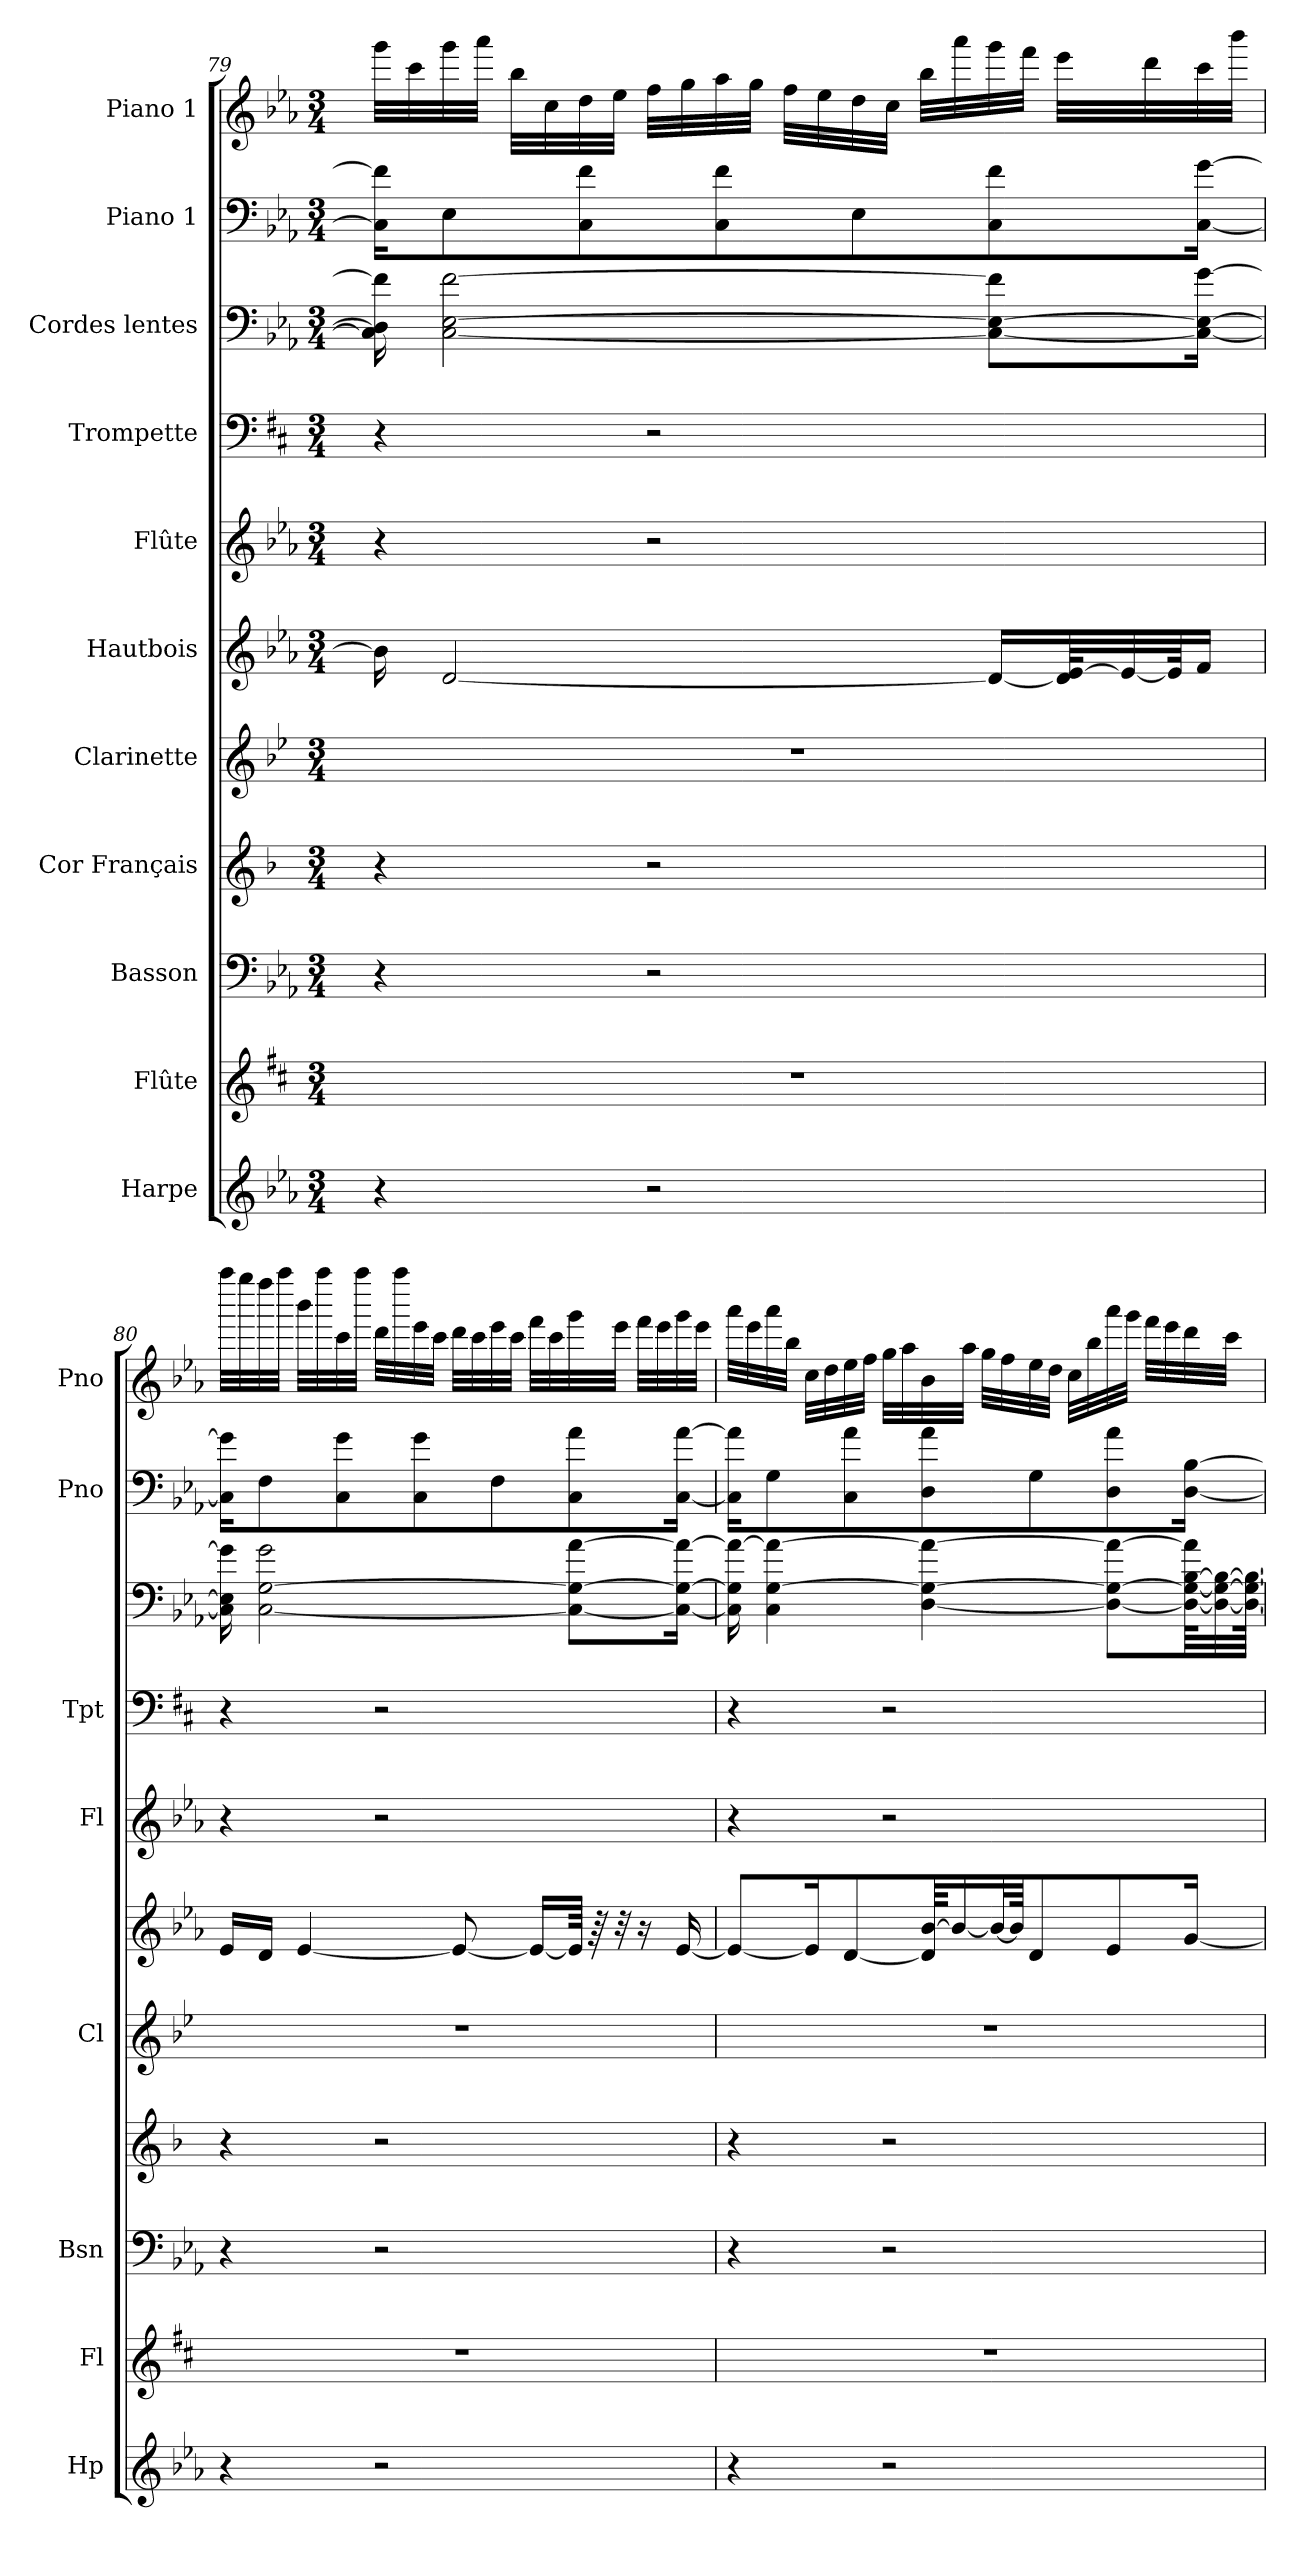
**kern	**kern	**kern	**kern	**kern	**kern	**kern	**kern	**kern	**kern	**kern
*part11	*part10	*part9	*part8	*part7	*part6	*part5	*part4	*part3	*part2	*part1
*staff11	*staff10	*staff9	*staff8	*staff7	*staff6	*staff5	*staff4	*staff3	*staff2	*staff1
*I"Harpe	*I"Flûte	*I"Basson	*I"Cor Français	*I"Clarinette	*I"Hautbois	*I"Flûte	*I"Trompette	*I"Cordes lentes	*I"Piano 1	*I"Piano 1
*I'Hp	*I'Fl	*I'Bsn	*	*I'Cl	*	*I'Fl	*I'Tpt	*	*I'Pno	*I'Pno
!!LO:PB:g=z
*clefG2	*clefG2	*clefF4	*clefG2	*clefG2	*clefG2	*clefG2	*clefF4	*clefF4	*clefF4	*clefG2
*	*	*	*ITrd4c7	*ITrd1c2	*	*	*ITrd1c2	*	*	*
*k[b-e-a-]	*k[f#c#]	*k[b-e-a-]	*k[b-e-]	*k[b-e-a-d-]	*k[b-e-a-]	*k[b-e-a-]	*k[]	*k[b-e-a-]	*k[b-e-a-]	*k[b-e-a-]
*E-:	*D:	*E-:	*B-:	*A-:	*E-:	*E-:	*C:	*E-:	*E-:	*E-:
*M3/4	*M3/4	*M3/4	*M3/4	*M3/4	*M3/4	*M3/4	*M3/4	*M3/4	*M3/4	*M3/4
=79	=79	=79	=79	=79	=79	=79	=79	=79	=79	=79
4r	2.r	4r	4r	2.r	16b-\]	4r	4r	16C\] 16D\] 16f\]	16C\] 16f\]KL	32ggg\LLL
.	.	.	.	.	.	.	.	.	.	32ccc\
.	.	.	.	.	[2d/	.	.	[2C\ [2E-\ [2f\	8E-\	32ggg\
.	.	.	.	.	.	.	.	.	.	32aaa-\JJJ
.	.	.	.	.	.	.	.	.	.	32bb-\LLL
.	.	.	.	.	.	.	.	.	.	32cc\
.	.	.	.	.	.	.	.	.	8C\ 8f\	32dd\
.	.	.	.	.	.	.	.	.	.	32ee-\JJJ
2r	.	2r	2r	.	.	2r	2r	.	.	32ff\LLL
.	.	.	.	.	.	.	.	.	.	32gg\
.	.	.	.	.	.	.	.	.	8C\ 8f\	32aa-\
.	.	.	.	.	.	.	.	.	.	32gg\JJJ
.	.	.	.	.	.	.	.	.	.	32ff\LLL
.	.	.	.	.	.	.	.	.	.	32ee-\
.	.	.	.	.	.	.	.	.	8E-\	32dd\
.	.	.	.	.	.	.	.	.	.	32cc\JJJ
.	.	.	.	.	.	.	.	.	.	32bb-\LLL
.	.	.	.	.	.	.	.	.	.	32aaa-\
.	.	.	.	.	16d/LL_	.	.	8C\_ 8E-\_ 8f\]L	8C\ 8f\	32ggg\
.	.	.	.	.	.	.	.	.	.	32fff\JJJ
.	.	.	.	.	64d/] [64e-/KL	.	.	.	.	32eee-\LLL
.	.	.	.	.	32e-/_	.	.	.	.	.
.	.	.	.	.	.	.	.	.	.	32ddd\
.	.	.	.	.	64e-/JK]	.	.	.	.	.
.	.	.	.	.	16f/JJ	.	.	16C\_ 16E-\_ [16g\Jk	[16C\ [16g\Jk	32ccc\
.	.	.	.	.	.	.	.	.	.	32bbb-\JJJ
!!LO:PB:g=z
=80	=80	=80	=80	=80	=80	=80	=80	=80	=80	=80
4r	2.r	4r	4r	2.r	16e-/LL	4r	4r	16C\] 16E-\] 16g\]	16C\] 16g\]KL	32aaaa-\LLL
.	.	.	.	.	.	.	.	.	.	32gggg\
.	.	.	.	.	16d/JJ	.	.	[2C\ [2G\ 2g\	8F\	32ffff\
.	.	.	.	.	.	.	.	.	.	32aaaa-\JJJ
.	.	.	.	.	[4e-/	.	.	.	.	32bbb-\LLL
.	.	.	.	.	.	.	.	.	.	32aaaa-\
.	.	.	.	.	.	.	.	.	8C\ 8g\	32ccc\
.	.	.	.	.	.	.	.	.	.	32aaaa-\JJJ
2r	.	2r	2r	.	.	2r	2r	.	.	32ddd\LLL
.	.	.	.	.	.	.	.	.	.	32aaaa-\
.	.	.	.	.	.	.	.	.	8C\ 8g\	32eee-\
.	.	.	.	.	.	.	.	.	.	32ccc\JJJ
.	.	.	.	.	8e-/_	.	.	.	.	32ddd\LLL
.	.	.	.	.	.	.	.	.	.	32ccc\
.	.	.	.	.	.	.	.	.	8F\	32eee-\
.	.	.	.	.	.	.	.	.	.	32ccc\JJJ
.	.	.	.	.	16e-/LL_	.	.	.	.	32fff\LLL
.	.	.	.	.	.	.	.	.	.	32ccc\
.	.	.	.	.	64e-/JJkk]	.	.	8C\_ 8G\_ [8a-\L	8C\ 8a-\	32ggg\
.	.	.	.	.	64r	.	.	.	.	.
.	.	.	.	.	32r	.	.	.	.	32eee-\JJJ
.	.	.	.	.	16r	.	.	.	.	32fff\LLL
.	.	.	.	.	.	.	.	.	.	32eee-\
.	.	.	.	.	[16e-/	.	.	16C\_ 16G\_ 16a-\_Jk	[16C\ [16a-\Jk	32ggg\
.	.	.	.	.	.	.	.	.	.	32eee-\JJJ
!!LO:PB:g=z
=81	=81	=81	=81	=81	=81	=81	=81	=81	=81	=81
4r	2.r	4r	4r	2.r	8e-/L_	4r	4r	16C\] 16G\] 16a-\_	16C\] 16a-\]KL	32aaa-\LLL
.	.	.	.	.	.	.	.	.	.	32eee-\
.	.	.	.	.	.	.	.	4C\ [4G\ 4a-\_	8G\	32aaa-\
.	.	.	.	.	.	.	.	.	.	32bb-\JJJ
.	.	.	.	.	16e-/K]	.	.	.	.	32cc\LLL
.	.	.	.	.	.	.	.	.	.	32dd\
.	.	.	.	.	[8d/	.	.	.	8C\ 8a-\	32ee-\
.	.	.	.	.	.	.	.	.	.	32ff\JJJ
2r	.	2r	2r	.	.	2r	2r	.	.	32gg\LLL
.	.	.	.	.	.	.	.	.	.	32aa-\
.	.	.	.	.	64d/] [64b-/KKL	.	.	[4D\ 4G\_ 4a-\_	8D\ 8a-\	32b-\
.	.	.	.	.	16b-/_	.	.	.	.	.
.	.	.	.	.	.	.	.	.	.	32aa-\JJJ
.	.	.	.	.	.	.	.	.	.	32gg\LLL
.	.	.	.	.	32b-/L_	.	.	.	.	.
.	.	.	.	.	.	.	.	.	.	32ff\
.	.	.	.	.	64b-/JJK]	.	.	.	.	.
.	.	.	.	.	8d/	.	.	.	8G\	32ee-\
.	.	.	.	.	.	.	.	.	.	32dd\JJJ
.	.	.	.	.	.	.	.	.	.	32cc\LLL
.	.	.	.	.	.	.	.	.	.	32bb-\
.	.	.	.	.	8e-/	.	.	8D\_ 8G\_ 8a-\_L	8D\ 8a-\	32aaa-\
.	.	.	.	.	.	.	.	.	.	32ggg\JJJ
.	.	.	.	.	.	.	.	.	.	32fff\LLL
.	.	.	.	.	.	.	.	.	.	32eee-\
.	.	.	.	.	[16g/Jk	.	.	64D\_ 64G\_ [64B-\ 64a-\]KLL	[16D\ [16B-\Jk	32ddd\
.	.	.	.	.	.	.	.	32D\_ 32G\_ 32B-\_	.	.
.	.	.	.	.	.	.	.	.	.	32ccc\JJJ
.	.	.	.	.	.	.	.	64D\_ 64G\_ 64B-\_JJJk	.	.
=	=	=	=	=	=	=	=	=	=	=
*-	*-	*-	*-	*-	*-	*-	*-	*-	*-	*-
